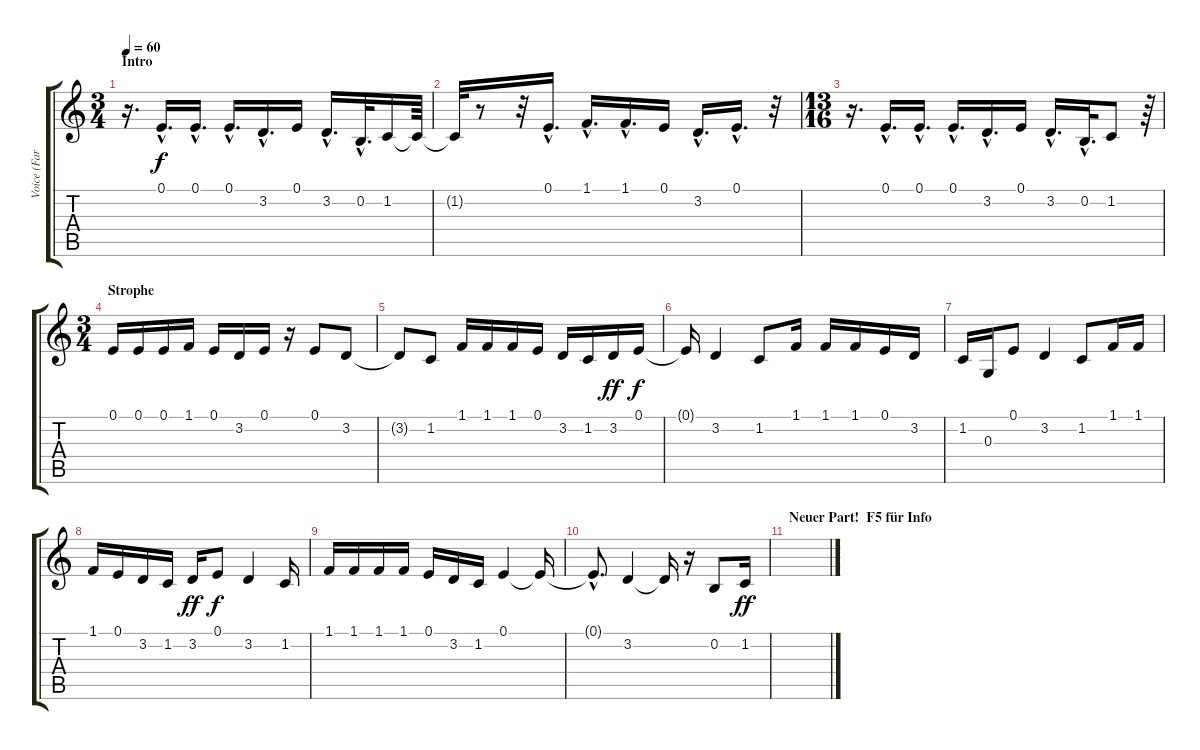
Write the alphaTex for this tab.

\track ("Voice (Farin)" "Voice (Far") {instrument flute}
\staff {score tabs}
\tuning (E4 B3 G3 D3 A2 E2) {hide}
\ts (3 4)
\section ("" "Intro")
\tempo 60
\clef g2
\ks c
r.16{d dy f instrument flute} 0.1{hac}.16{d} 0.1{hac}.16{d} 0.1{hac}.16{d} 3.2{hac}.16{d} 0.1.16 3.2{hac}.16{d} 0.2{hac}.32{d} 1.2.16 1.2{t}.64 |
1.2{t}.32 r.8 r.32 0.1{hac}.16{d} 1.1{hac}.16{d} 1.1{hac}.16{d} 0.1.16 3.2{hac}.16{d} 0.1{hac}.16{d} r.32 |
\ts (13 16)
r.16{d} 0.1{hac}.16{d} 0.1{hac}.16{d} 0.1{hac}.16{d} 3.2{hac}.16{d} 0.1.16 3.2{hac}.16{d} 0.2{hac}.32{d} 1.2.8 r.64 |
\ts (3 4)
\section ("" "Strophe")
0.1.16{volume 16} 0.1.16 0.1.16 1.1.16 0.1.16 3.2.16 0.1.16 r.16 0.1.8 3.2.8 |
3.2{t}.8 1.2.8 1.1.16 1.1.16 1.1.16 0.1.16 3.2.16 1.2.16 3.2.16{dy ff} 0.1.16{dy f} |
0.1{t}.16 3.2.4 1.2.8 1.1.16 1.1.16 1.1.16 0.1.16 3.2.16 |
1.2.16 0.3.16 0.1.8 3.2.4 1.2.8 1.1.16 1.1.16 |
1.1.16 0.1.16 3.2.16 1.2.16 3.2.16{dy ff} 0.1.8{dy f} 3.2.4 1.2.16 |
1.1.16 1.1.16 1.1.16 1.1.16 0.1.16 3.2.16 1.2.16 0.1.4 0.1{t}.16 |
0.1{hac t}.8{d} 3.2.4 3.2{t}.16 r.16 0.2.8 1.2.16{dy ff} |
\section ("" "Neuer Part!  F5 für Info")
